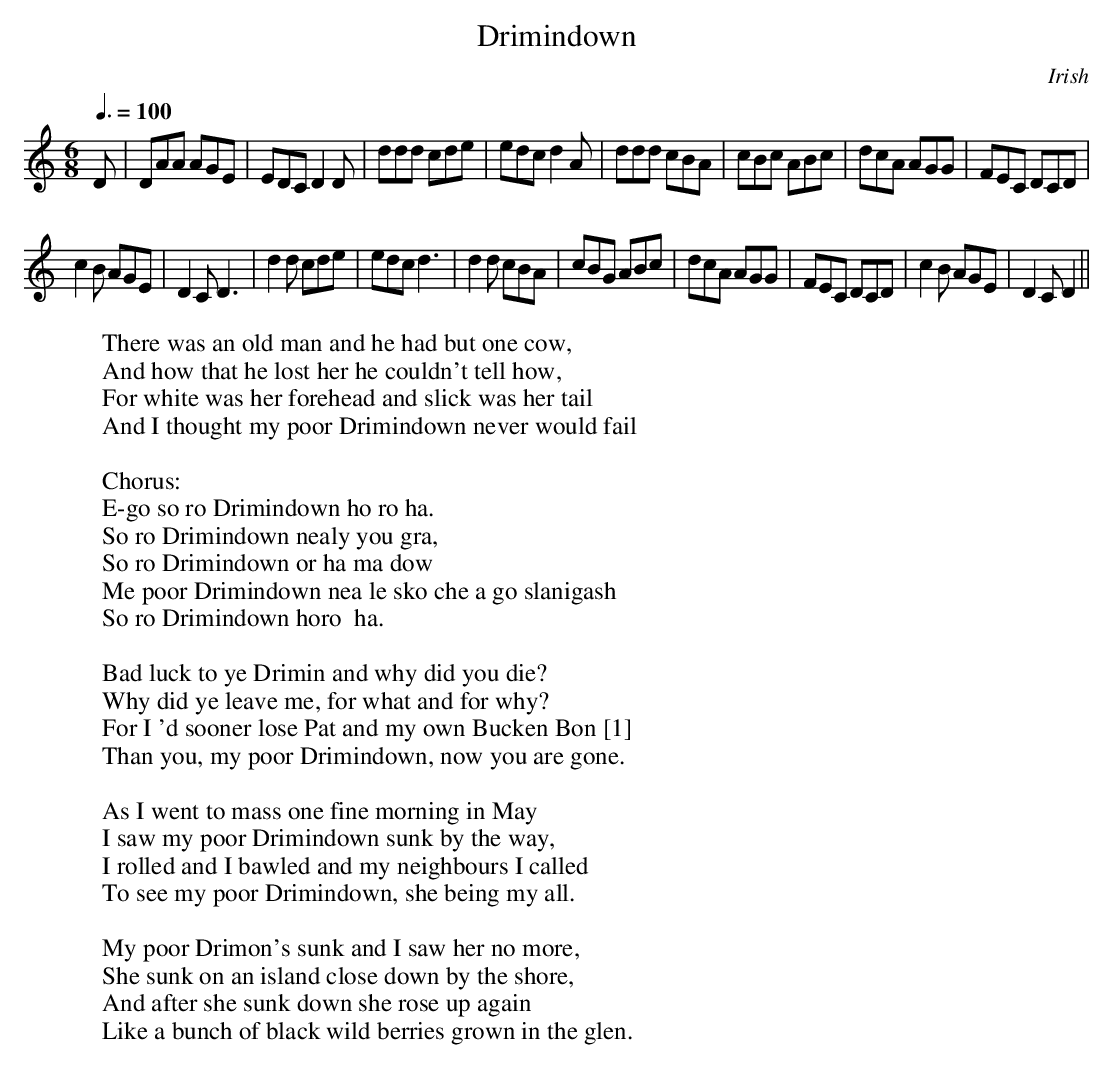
X:1
T:Drimindown
O:Irish
M:6/8
L:1/8
Q:3/8=100
W:There was an old man and he had but one cow,
W:And how that he lost her he couldn't tell how,
W:For white was her forehead and slick was her tail
W:And I thought my poor Drimindown never would fail
W:
W:  Chorus:
W:  E-go so ro Drimindown ho ro ha.
W:  So ro Drimindown nealy you gra,
W:  So ro Drimindown or ha ma dow
W:  Me poor Drimindown nea le sko che a go slanigash
W:  So ro Drimindown horo  ha.
W:
W:Bad luck to ye Drimin and why did you die?
W:Why did ye leave me, for what and for why?
W:For I 'd sooner lose Pat and my own Bucken Bon [1]
W:Than you, my poor Drimindown, now you are gone.
W:
W:As I went to mass one fine morning in May
W:I saw my poor Drimindown sunk by the way,
W:I rolled and I bawled and my neighbours I called
W:To see my poor Drimindown, she being my all.
W:
W:My poor Drimon's sunk and I saw her no more,
W:She sunk on an island close down by the shore,
W:And after she sunk down she rose up again
W:Like a bunch of black wild berries grown in the glen.
K:C
D|DAA AGE|EDC D2D|ddd cde|edc d2A|\
ddd cBA|cBc ABc|dcA AGG|FEC DCD|
c2B AGE|D2C D3|d2d cde|edc d3|d2d cBA|\
cBG ABc|dcA AGG|FEC DCD|c2B AGE|D2C D2||
